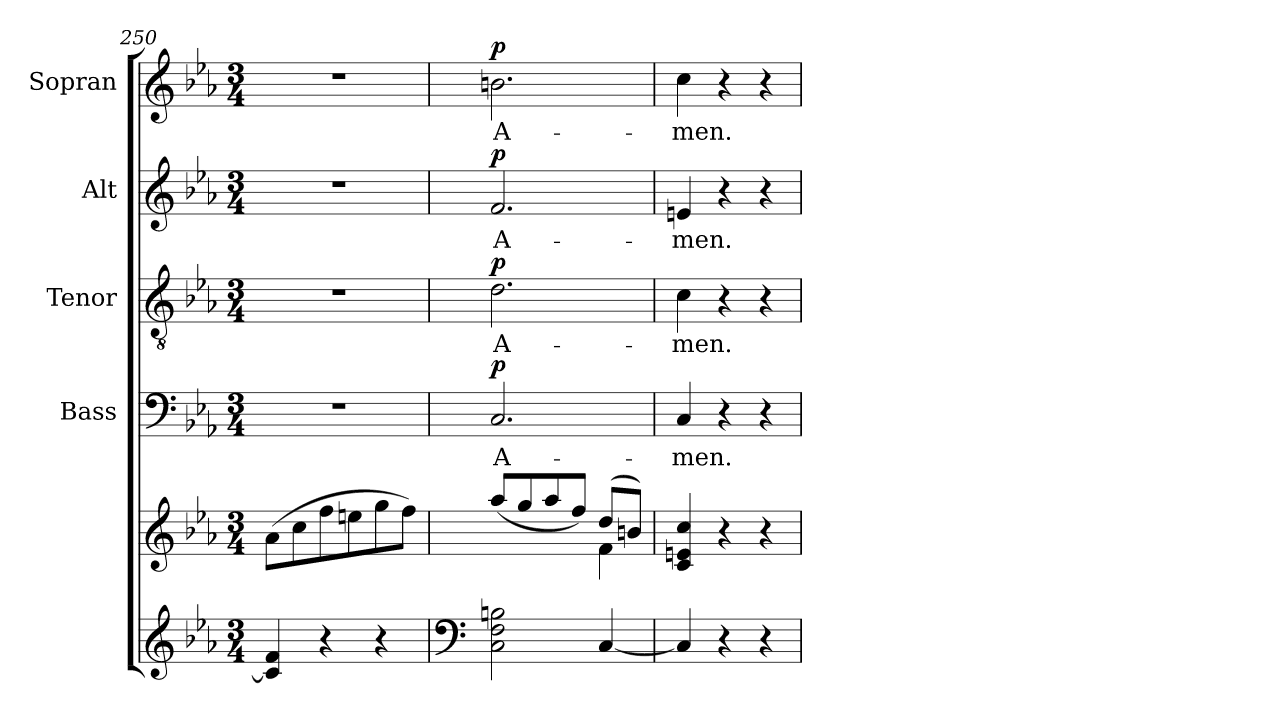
**kern	**kern	**kern	**text	**dynam	**kern	**text	**dynam	**kern	**text	**dynam	**kern	**text	**dynam
*part5	*part5	*part4	*part4	*part4	*part3	*part3	*part3	*part2	*part2	*part2	*part1	*part1	*part1
*staff6	*staff5	*staff4	*staff4	*staff4	*staff3	*staff3	*staff3	*staff2	*staff2	*staff2	*staff1	*staff1	*staff1
*	*	*I"Bass	*	*	*I"Tenor	*	*	*I"Alt	*	*	*I"Sopran	*	*
*	*	*I'B.	*	*	*I'T.	*	*	*I'A.	*	*	*I'S.	*	*
*clefG2	*clefG2	*clefF4	*	*	*clefGv2	*	*	*clefG2	*	*	*clefG2	*	*
*k[b-e-a-]	*k[b-e-a-]	*k[b-e-a-]	*	*	*k[b-e-a-]	*	*	*k[b-e-a-]	*	*	*k[b-e-a-]	*	*
*E-:	*E-:	*E-:	*	*	*E-:	*	*	*E-:	*	*	*E-:	*	*
*M3/4	*M3/4	*M3/4	*	*	*M3/4	*	*	*M3/4	*	*	*M3/4	*	*
=250	=250	=250	=250	=250	=250	=250	=250	=250	=250	=250	=250	=250	=250
4c/] 4f/	(>8a-\L	2.r	.	.	2.r	.	.	2.r	.	.	2.r	.	.
.	8cc\	.	.	.	.	.	.	.	.	.	.	.	.
4r	8ff\	.	.	.	.	.	.	.	.	.	.	.	.
.	8een\	.	.	.	.	.	.	.	.	.	.	.	.
4r	8gg\	.	.	.	.	.	.	.	.	.	.	.	.
.	8ff\J)	.	.	.	.	.	.	.	.	.	.	.	.
=251	=251	=251	=251	=251	=251	=251	=251	=251	=251	=251	=251	=251	=251
*clefF4	*	*	*	*	*	*	*	*	*	*	*	*	*
*	*^	*	*	*	*	*	*	*	*	*	*	*	*
!	!	!	!	!LO:LY:b	!LO:DY:a	!	!LO:LY:b	!LO:DY:a	!	!LO:LY:b	!LO:DY:a	!	!LO:LY:b	!LO:DY:a
2C\ 2F\ 2Bn\	(>8aa-\L	2ryy	2.C/	A-	p	2.d\	A-	p	2.f/	A-	p	2.bn\	A-	p
.	8gg/	.	.	.	.	.	.	.	.	.	.	.	.	.
.	8aa-/	.	.	.	.	.	.	.	.	.	.	.	.	.
.	8ff/J)	.	.	.	.	.	.	.	.	.	.	.	.	.
[4C/	(>8dd/L	4f\	.	.	.	.	.	.	.	.	.	.	.	.
.	8bn/J)	.	.	.	.	.	.	.	.	.	.	.	.	.
*	*v	*v	*	*	*	*	*	*	*	*	*	*	*	*
=252	=252	=252	=252	=252	=252	=252	=252	=252	=252	=252	=252	=252	=252
!	!	!	!LO:LY:b	!	!	!LO:LY:b	!	!	!LO:LY:b	!	!	!LO:LY:b	!
4C/]	4c/ 4en/ 4cc/	4C/	-men.	.	4c\	-men.	.	4en/	-men.	.	4cc\	-men.	.
4r	4r	4r	.	.	4r	.	.	4r	.	.	4r	.	.
4r	4r	4r	.	.	4r	.	.	4r	.	.	4r	.	.
=	=	=	=	=	=	=	=	=	=	=	=	=	=
*-	*-	*-	*-	*-	*-	*-	*-	*-	*-	*-	*-	*-	*-
